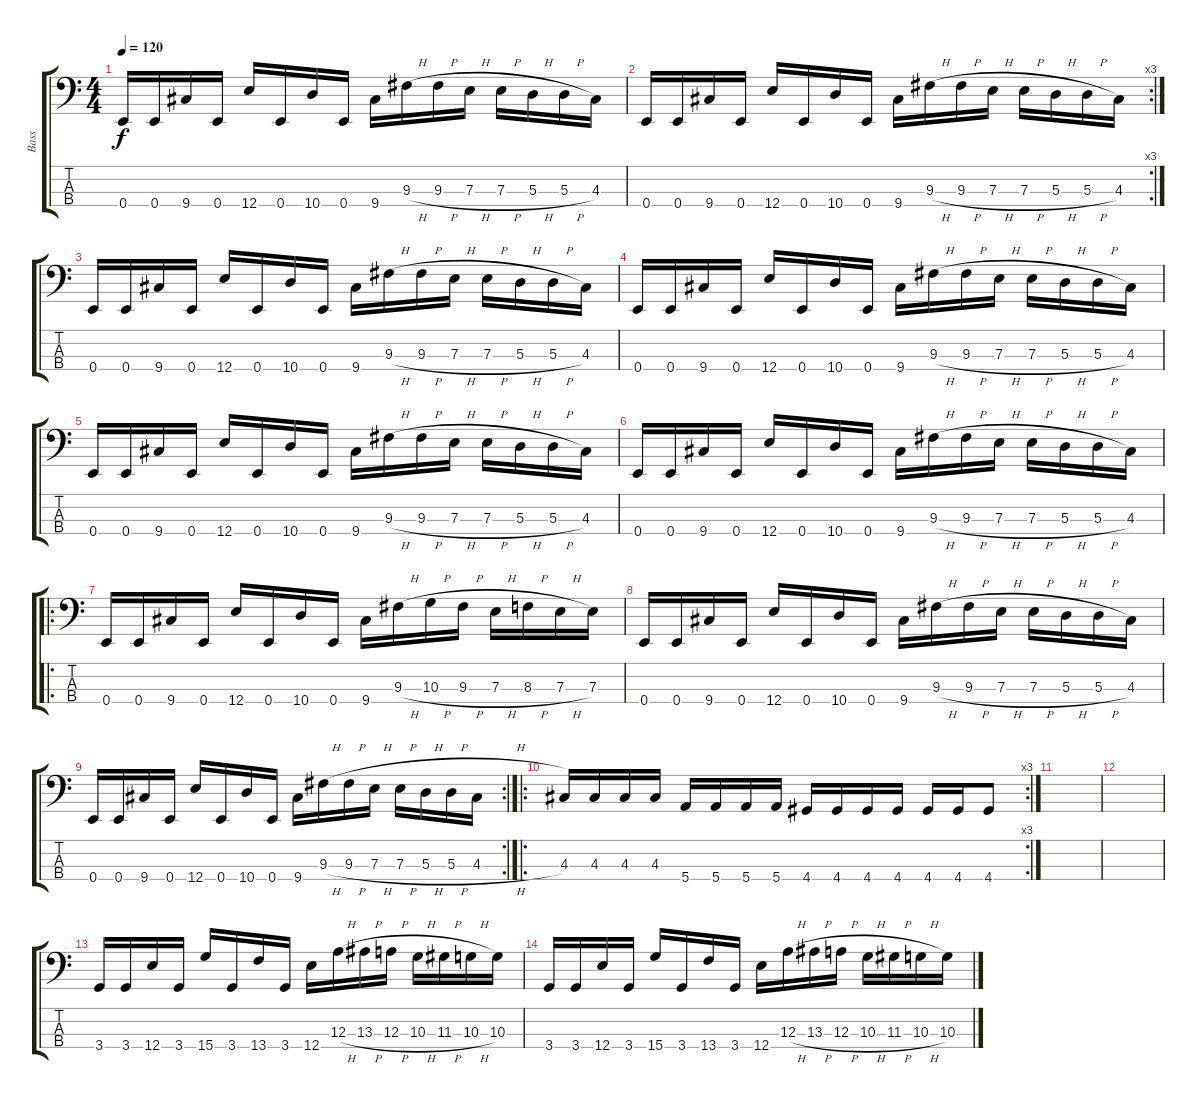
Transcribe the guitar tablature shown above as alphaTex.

\track ("Bass" "Bass") {instrument electricbassfinger}
\staff {score tabs}
\tuning (G2 D2 A1 E1) {hide}
\ts (4 4)
\tempo 120
\clef f4
\ks c
0.4.16{dy f} 0.4.16 9.4.16 0.4.16 12.4.16 0.4.16 10.4.16 0.4.16 9.4.16 9.3{h}.16 9.3{h}.16 7.3{h}.16 7.3{h}.16 5.3{h}.16 5.3{h}.16 4.3.16 |
\rc 3
0.4.16 0.4.16 9.4.16 0.4.16 12.4.16 0.4.16 10.4.16 0.4.16 9.4.16 9.3{h}.16 9.3{h}.16 7.3{h}.16 7.3{h}.16 5.3{h}.16 5.3{h}.16 4.3.16 |
0.4.16 0.4.16 9.4.16 0.4.16 12.4.16 0.4.16 10.4.16 0.4.16 9.4.16 9.3{h}.16 9.3{h}.16 7.3{h}.16 7.3{h}.16 5.3{h}.16 5.3{h}.16 4.3.16 |
0.4.16 0.4.16 9.4.16 0.4.16 12.4.16 0.4.16 10.4.16 0.4.16 9.4.16 9.3{h}.16 9.3{h}.16 7.3{h}.16 7.3{h}.16 5.3{h}.16 5.3{h}.16 4.3.16 |
0.4.16 0.4.16 9.4.16 0.4.16 12.4.16 0.4.16 10.4.16 0.4.16 9.4.16 9.3{h}.16 9.3{h}.16 7.3{h}.16 7.3{h}.16 5.3{h}.16 5.3{h}.16 4.3.16 |
0.4.16 0.4.16 9.4.16 0.4.16 12.4.16 0.4.16 10.4.16 0.4.16 9.4.16 9.3{h}.16 9.3{h}.16 7.3{h}.16 7.3{h}.16 5.3{h}.16 5.3{h}.16 4.3.16 |
\ro
0.4.16 0.4.16 9.4.16 0.4.16 12.4.16 0.4.16 10.4.16 0.4.16 9.4.16 9.3{h}.16 10.3{h}.16 9.3{h}.16 7.3{h}.16 8.3{h}.16 7.3{h}.16 7.3.16 |
0.4.16 0.4.16 9.4.16 0.4.16 12.4.16 0.4.16 10.4.16 0.4.16 9.4.16 9.3{h}.16 9.3{h}.16 7.3{h}.16 7.3{h}.16 5.3{h}.16 5.3{h}.16 4.3.16 |
\rc 2
0.4.16 0.4.16 9.4.16 0.4.16 12.4.16 0.4.16 10.4.16 0.4.16 9.4.16 9.3{h}.16 9.3{h}.16 7.3{h}.16 7.3{h}.16 5.3{h}.16 5.3{h}.16 4.3{h}.16 |
\ro
\rc 3
4.3.16 4.3.16 4.3.16 4.3.16 5.4.16 5.4.16 5.4.16 5.4.16 4.4.16 4.4.16 4.4.16 4.4.16 4.4.16 4.4.16 4.4.8 |
|
|
3.4.16 3.4.16 12.4.16 3.4.16 15.4.16 3.4.16 13.4.16 3.4.16 12.4.16 12.3{h}.16 13.3{h}.16 12.3{h}.16 10.3{h}.16 11.3{h}.16 10.3{h}.16 10.3.16 |
3.4.16 3.4.16 12.4.16 3.4.16 15.4.16 3.4.16 13.4.16 3.4.16 12.4.16 12.3{h}.16 13.3{h}.16 12.3{h}.16 10.3{h}.16 11.3{h}.16 10.3{h}.16 10.3.16
